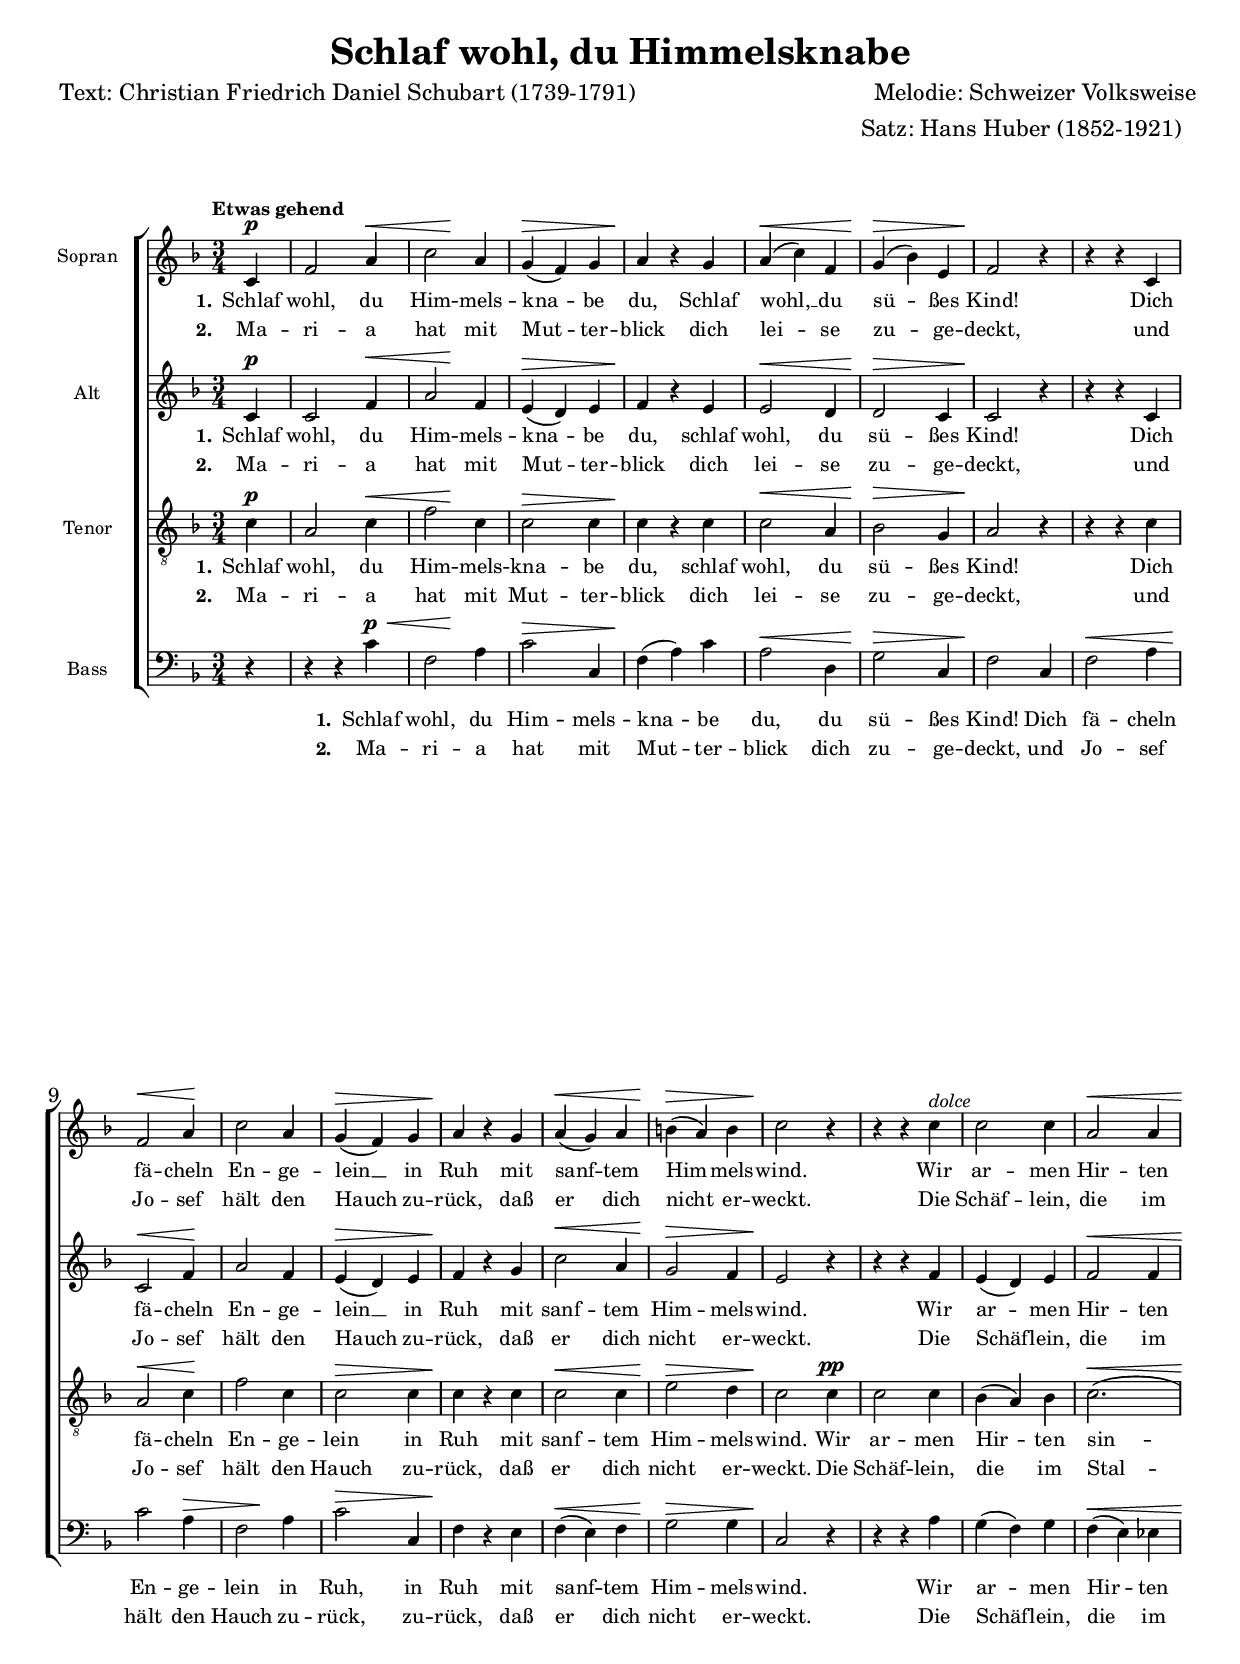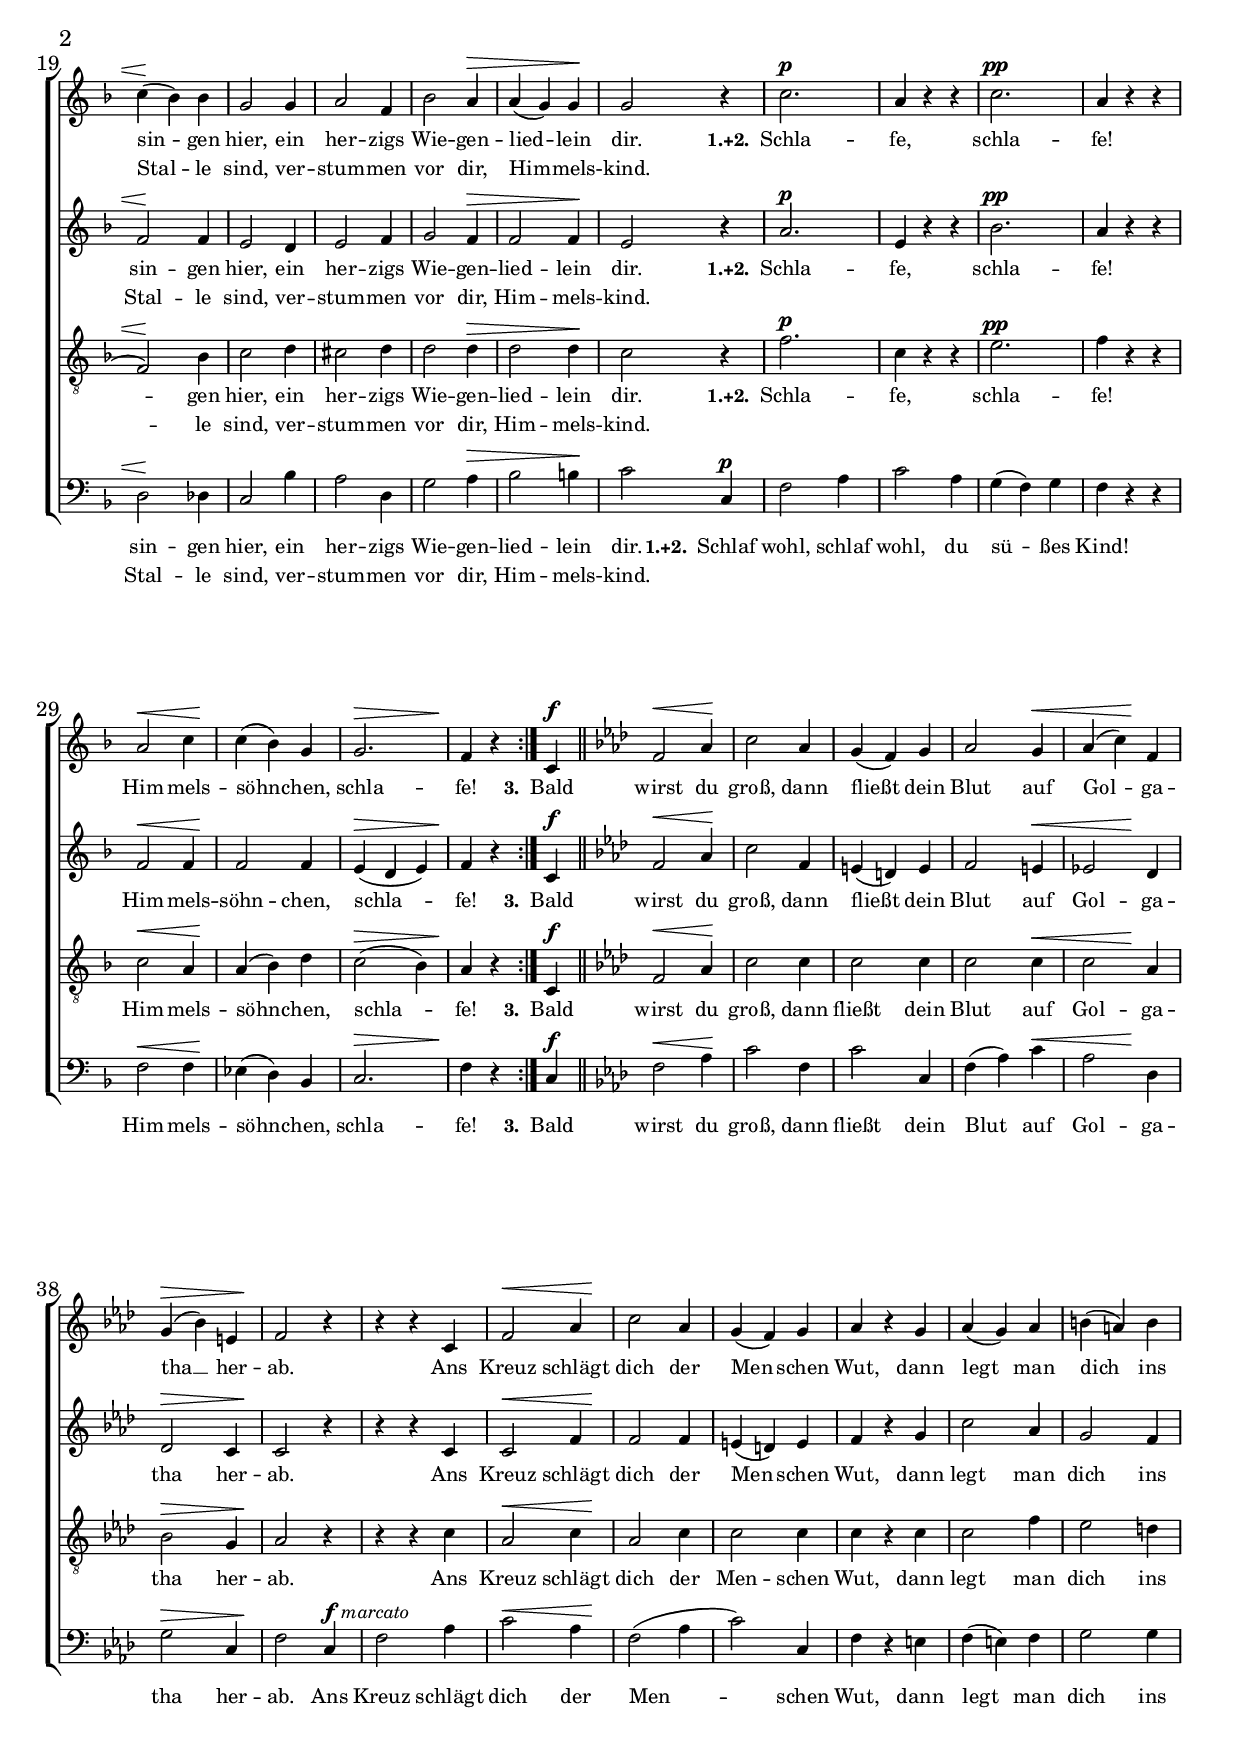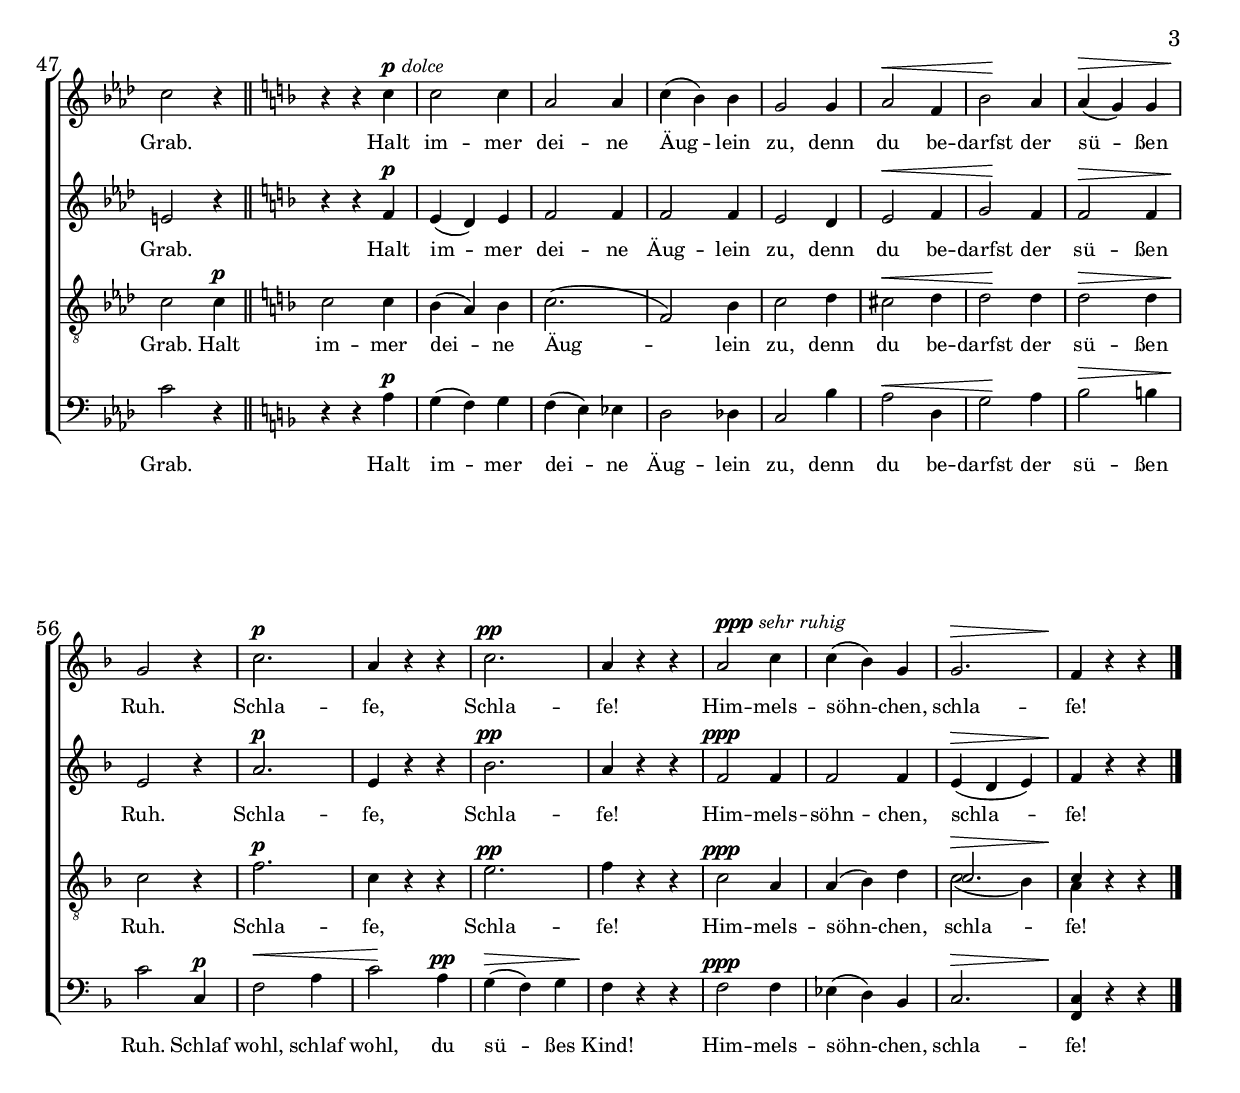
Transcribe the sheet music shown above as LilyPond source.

\version "2.22.1"

\header {
  title = "Schlaf wohl, du Himmelsknabe"
  composer = "Melodie: Schweizer Volksweise"
  arranger = "Satz: Hans Huber (1852-1921)"
  poet = "Text: Christian Friedrich Daniel Schubart (1739-1791)"
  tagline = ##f
}

\paper {
  #(set-paper-size "a4")
}

\layout {
  #(layout-set-staff-size 16) 
  \override Score.BarNumber.font-size = #1
}

chormidi = \with {midiInstrument = "choir aahs"}

\version "2.22.1"

\version "2.22.1"

global = {
  \key f \major
  \time 3/4
  \autoBeamOff
}

common = {
  \global
  \dynamicUp
  \tempo "Etwas gehend"
  \partial 4 \tag #'s \tag #'a \tag #'t {s4\p | s4 s4 s4\<} \tag #'b {s4 | s4 s4 s4\p\< } |  s4 s16\! s16 s8 s4 | s4\> s4 s8 s16 s16\! | s2. | s2.\< | s2\> s8. s16\! | 
  s2. | \tag #'b {s2\< s8 s16 s16\! | s2 s4\> | s4 s16\! s16 s8 s4} | \tag #'s \tag #'a \tag #'t { s2. | s4\< s4 s4\! | s2. } s2\> s8 s16 s16\! | s2. | s2\< s8 s16 s16\! | 
  s2\> s8 s16 s16\! | \tag #'s { s2. | s2 s4^\markup{\italic dolce} } \tag #'t { s2 s4\pp | s2. } \tag#'a \tag #'b {s2. | s2. }| s2. | s2.\< | s16 s\! s8 s2 | s2. |
  s2. | s2 s4\> | s2 s4\! | \tag #'s \tag #'a \tag #'t { s2. | s2.\p | s2. | s2.\pp } \tag #'b { s2 s4\p | s2.*3 } |
  s2. | s2\< s8 s\! | s2. | s2.\> | s2\! \bar ":|." s4\f \bar "||" \key f \minor | s2\< s4\! | s2. |
  s2. | s2 s4\< | s4. s8\! s4 | s2\> s8 s\! | \tag #'s \tag #' a \tag #'t { s2. } \tag #'b { s2 s4^\markup{\dynamic f \italic marcato} } | s2. | s2\< s8 s\! | s2. |
  s2.*4 | \tag #'s \tag #'a \tag #'b { s2. } \tag #'t { s2 s4\p } | \bar "||" \key f \major \tag #'s { s2 s4^\markup{\dynamic p \italic dolce} } \tag #'t { s2. } \tag #'a \tag #'b { s2 s4\p } | s2. |
  s2.*3 | s2.\< | s8 s\! s2 | s2.\> | s2\!
  \tag #'s \tag #'a \tag #'t { s4 | s2.\p | s2. | s2.\pp | s2. } \tag #'b { s4\p | s2.\< | s16 s\! s8 s4 s\pp | s2.\> | s2.\! } | \tag #'s { s2.^\markup{\dynamic ppp \italic { sehr ruhig } } } \tag #'a \tag #'t \tag #'b { s2.\ppp } | s2. | s2.\> | s4\! s4 s4 \bar "|." 
              
}

nSopran = \relative c' {
  \global
  c4 | f2 a4 | c2 a4 | g4( f) g | a r4 g4 | a( c) f, | g( bes) e, | f2 r4 | r4 r4 c4 |
  f2 a4 | c2 a4 | g( f) g | a r4 g4 | a( g) a | b( a) b | c2 r4 | r4 r4 c4 | 2 4 | a2 4 |
  
  c( bes) bes | g2 4 | a2 f4 | bes2 a4 | a( g) g | 2 r4 | c2. | a4 r4 r4 | c2. | a4 r4 r4 |
  a2 c4 | c( bes) g | g2. | f4 r4 c4 | f2 as4 | c2 as4 | g( f) g | as2 g4 | as( c) f,4 |
  g( bes) e,4 | f2 r4 | r4 r4 c4 | f2 as4 | c2 as4 | g( f) g | as4 r4 g4 | as( g) as | b( a) b |
  
  c2 r4 | r4 r4 c4  c2 4 | a2 4 | c( bes) bes | g2 4 | a2 f4 | bes2 a4 | a( g) g |
  g2 r4 | c2. | a4 r4 r4 | c2. | a4 r4 r4 | a2 c4 | c( bes) g | g2. | f4 r4 r4 |
}
nAlt = \relative c' {
  \global
 c4 | 2 f4 | a2 f4 | e( d) e | f4 r4 e4 | 2 d4 | 2 c4 | c2 r4 | r4 r4 c4 |
 c2 f4 | a2 f4 | e4( d4) e4 | f4 r4 g4 | c2 a4 | g2 f4 | e2 r4 | r4 r4 f4 | e4( d4) e4 | f2 f4 |
 
 2 4 | e2 d4 | e2 f4 | g2 f4 | 2 4 | e2 r4 | a2. | e4 r4 r4 | bes'2. | a4 r4 r4 |
 f2 4 | 2 4 | e( d e) | f r4 c4 | f2 as4 | c2 f,4 | e( d) e | f2 e4 | es2 des4 |
 des2 c4 | c2 r4 | r4 r4 c4 | c2 f4 | 2 4 | e( d) e | f r4 g4 | c2 as4 | g2 f4 | 
 
 e2 r4 | r4 r4 f4 | e( d) e | f2 4 | 2 4 | e2 d4 | e2 f4 | g2 f4 | 2 4 |
 e2 r4 | a2. | e4 r4 r4 | bes'2. | a4 r4 r4 | f2 4 | 2 4 | e( d e) | f r4 r4
}

nTenor = \relative c' {
  \global
  c4 | a2 c4 | f2 c4 | 2 4 | 4 r4 c4 | 2 a4 | bes2 g4 a2 r4 | r4 r4 c4|
  a2 c4 | f2 c4 | 2 4 | 4 r4 c4 | 2 4 | e2 d4 | c2 4 | 2 4 | bes( a) bes | c2.( |
  
  f,2) bes4 | c2 d4 | cis2 d4 | 2 4 | 2 4 | c2 r4 | f2. | c4 r4 r4 | e2. | f4 r4 r4 |
  c2 a4 | a( bes) d | c2( bes4) a4 r4 c,4 | f2 as4 | c2 4 | 2 4 | 2 4 | 2 as4 |
  bes2 g4 | as2 r4 | r4 r4 c4 | as2 c4 | as2 c4 | 2 4 | 4 r4 c4 | c2 f4 | es2 d4 |
  
  c2 c4 | c2 4 | bes( a) bes | c2.( | f,2) bes4 | c2 d4 | cis2 d4 | 2 4 | 2 4 |
  c2 r4 | f2. | c4 r4 r4 | e2. | f4 r4 r4 | c2 a4 | a( bes) d | << {\voiceOne c2. | c4 r4 r4 |} \new Voice {\voiceTwo c2( bes4) | a4 r4 r4 |} >> \oneVoice
}

nBass = \relative c' {
  \global
  r4 | r4 r4 c4 | f,2 a4 | c2 c,4 | f( a) c | a2 d,4 | g2 c,4 | f2 c4 | f2 a4 |
  c2 a4 | f2 a4 | c2 c,4 | f4 r4 e | f( e) f | g2 4 | c,2 r4 | r4 r4 a'4 | g( f) g | f( e) es |
  
  d2 des4 | c2 bes'4| a2 d,4 | g2 a 4 | bes2 b4 | c2 c,4 | f2 a4 | c2 a4 | g( f) g | f r4 r4|
  f2 f4 | es( d) bes | c2. | f4 r4 c4 | f2 as4| c2 f,4 | c'2 c,4 | f( as) c | as2 des,4 |
  g2 c,4 | f2 c4 | f2 as4 | c2 as4 | f2( as4 | c2) c,4 | f4 r4 e4 | f( e) f | g2 4 |
  
  c2 r4 | r4 r4 a4 | g( f) g | f( e) es | d2 des4 | c2 bes'4| a2 d,4 | g2 a4 | bes2 b4 |
  c2 c,4 | f2 a4 | c2 a4 | g( f) g | f r4 r4 | f2 4 | es( d) bes | c2. | <c f,>4 r4 r4 |
}

\version "2.22.1"

%%%%%%%%%%%% TEXT %%%%%%%%%%%%%%%%%%%%%%%%%%%%%%%%%

tTextI = \lyricmode {
  \set stanza = "1."
  Schlaf wohl, du Him -- mels -- kna -- be du, \tag #'s { Schlaf wohl, __ } \tag #'a \tag #'t {schlaf wohl, } du sü -- ßes Kind!
  Dich fä -- cheln \tag #'s \tag #'a {En -- ge -- lein __ in Ruh } \tag #'t {En -- ge -- lein in Ruh } \tag #'b {En -- ge -- lein in Ruh, in Ruh }
  mit sanf -- tem Him -- mels -- wind.
  Wir ar -- men Hir -- ten sin -- gen hier, ein her -- zigs Wie -- gen -- lied -- lein dir.
  \set stanza = "1.+2."\tag #'s \tag #'a \tag #'t {Schla -- fe, schla -- fe! } \tag #'b {Schlaf wohl, schlaf wohl, du sü -- ßes Kind! }
  Him -- mels -- söhn -- chen, schla -- fe!
  
                                                                                       
  \set stanza = "3."
  Bald wirst du groß, dann fließt dein Blut auf Gol -- ga -- \tag #'s { tha __ } \tag #'a \tag #'t \tag #'b { tha } her -- ab. Ans Kreuz schlägt dich der Men -- schen Wut, dann legt man dich ins Grab.
  Halt im -- mer dei -- ne Äug -- lein zu, denn du be -- darfst der sü -- ßen Ruh.
  \tag #'b {Schlaf wohl, schlaf wohl, du sü -- ßes Kind! } \tag #'s \tag #'a \tag #'t {Schla -- fe, Schla -- fe! } Him -- mels -- söhn -- chen, schla -- fe!

}

tTextII = \lyricmode {
   \set stanza = "2."
   Ma -- ri -- a hat mit Mut -- ter -- blick dich \tag #'s \tag #'a \tag #'t {lei -- se } zu -- ge -- deckt, 
   und Jo -- sef hält den Hauch zu -- rück, \tag #'b {zu -- rück, } daß er dich nicht er -- weckt.
   Die Schäf -- lein, die im Stal -- le sind, ver -- stum -- men vor dir, Him -- mels -- kind.
   % \tag #'b {Schlaf wohl, schlaf wohl, du sü -- ßes Kind! } \tag #'s \tag #'a \tag #'t {Schla -- fe, schla -- fe! } Him -- mels -- söhn -- chen, schla -- fe!  
}                                                                         



sSopran = 
  \new Staff  = "zSopran"
    \with {
      instrumentName = "Sopran"
      \chormidi
      \consists "Merge_rests_engraver"
    } 
    <<
      \keepWithTag #'s \common
      \new Voice = "vSopran" {\clef violin \dynamicUp \nSopran}
      \new  Lyrics \lyricsto "vSopran" {\keepWithTag #'s \tTextI }
      \new  Lyrics \lyricsto "vSopran" {\keepWithTag #'s \tTextII }
    >>

sAlt = 
  \new Staff  = "zAlt"
    \with {
      instrumentName = "Alt"
     \chormidi
      \consists "Merge_rests_engraver"
    } 
    <<
      \keepWithTag #'a \common
      \new Voice = "vAlt" {\clef violin \dynamicUp \nAlt}
      \new Lyrics \lyricsto "vAlt" {\keepWithTag #'a \tTextI }
      \new Lyrics \lyricsto "vAlt" {\keepWithTag #'a \tTextII }
         >>

sTenor = 
  \new Staff  = "zTenor"
    \with {
      instrumentName = "Tenor"
      \chormidi
      \consists "Merge_rests_engraver"
    } 
    <<
      \keepWithTag #'t \common
      \new Voice = "vTenor" {\clef "treble_8" \dynamicUp \nTenor}
      \new Lyrics \lyricsto "vTenor" {\keepWithTag #'t \tTextI }
      \new Lyrics \lyricsto "vTenor" {\keepWithTag #'t \tTextII }
    
    >>
    
sBass = 
  \new Staff  = "zBass"
    \with {
      instrumentName = "Bass"
      \chormidi
      \consists "Merge_rests_engraver"
    } 
    <<
      \keepWithTag #'b \common
      \new Voice = "vBass" {\clef bass \dynamicUp \nBass}
      \new Lyrics \lyricsto "vBass" {\keepWithTag #'b \tTextI }
      \new Lyrics \lyricsto "vBass" {\keepWithTag #'b \tTextII }
    >>


\book {
  \score {
    \new ChoirStaff <<
      \accidentalStyle Score.modern
      \sSopran
      \sAlt
      \sTenor
      \sBass
    >>
    \layout { }
    \midi {
      \tempo 4=104  
    }
  }
}
